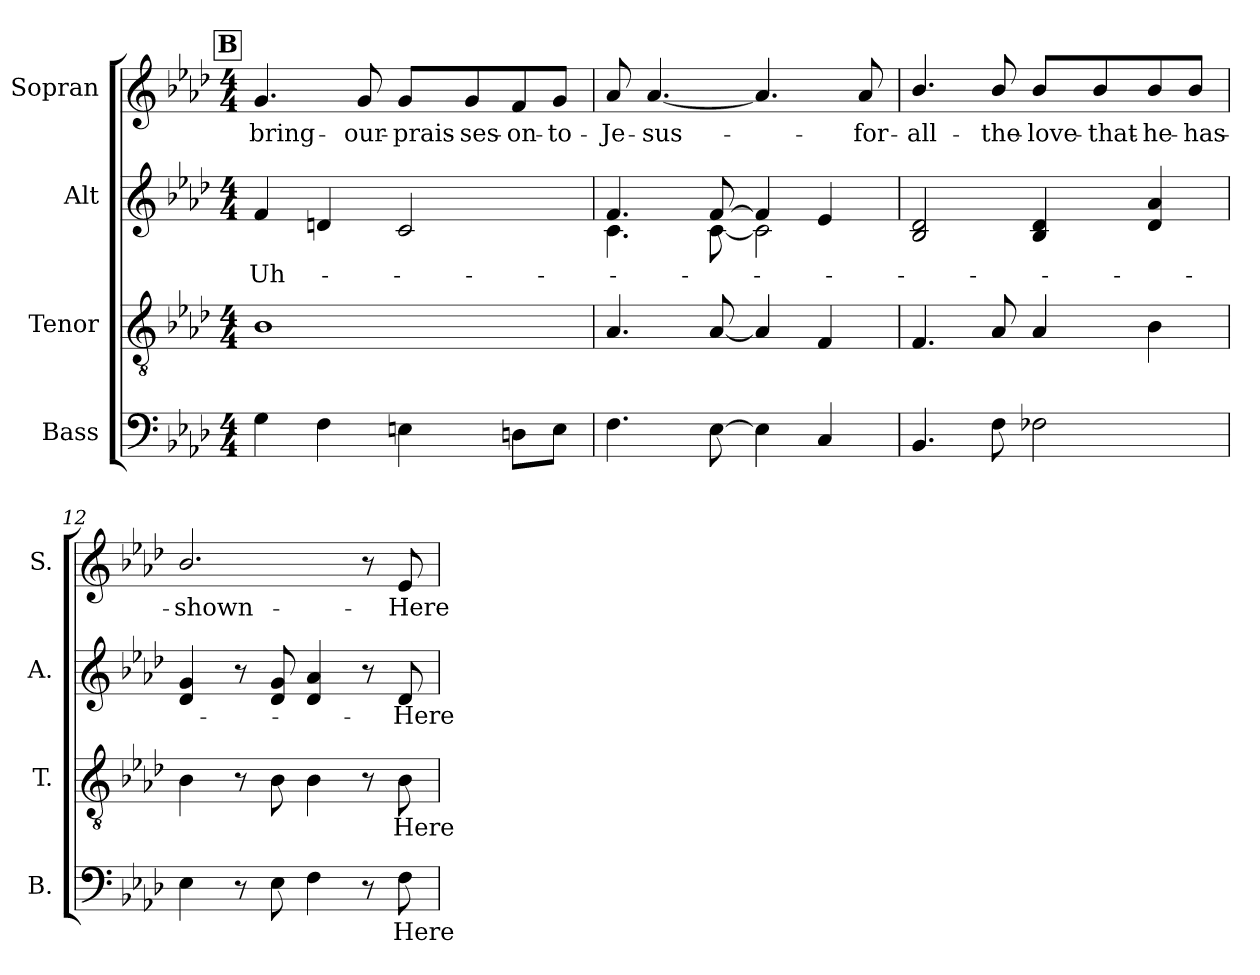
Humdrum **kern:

**kern	**text	**kern	**text	**kern	**text	**kern	**text
*part4	*part4	*part3	*part3	*part2	*part2	*part1	*part1
*staff4	*staff4	*staff3	*staff3	*staff2	*staff2	*staff1	*staff1
*I"Bass	*	*I"Tenor	*	*I"Alt	*	*I"Sopran	*
*I'B.	*	*I'T.	*	*I'A.	*	*I'S.	*
*clefF4	*	*clefGv2	*	*clefG2	*	*clefG2	*
*	*	*ITrd7c12	*	*	*	*	*
*k[b-e-a-d-]	*	*k[b-e-a-d-]	*	*k[b-e-a-d-]	*	*k[b-e-a-d-]	*
*A-:	*	*A-:	*	*A-:	*	*A-:	*
*M4/4	*	*M4/4	*	*M4/4	*	*M4/4	*
!!LO:REH:place=s1:B:color=#000000:enc=box:fs=18.1486:t=B
=9	=9	=9	=9	=9	=9	=9	=9
!	!	!	!	!	!LO:LY:b:color=#000000	!	!
!	!	!	!	!	!	!	!LO:LY:b:color=#000000
4Gi\	.	1BB-i	.	4fi/	-Uh-	4.gi/	-bring-
4Fi\	.	.	.	4dni/	.	.	.
!	!	!	!	!	!	!	!LO:LY:b:color=#000000
.	.	.	.	.	.	8gi/	-our-
!	!	!	!	!	!	!	!LO:LY:b:color=#000000
4Eni\	.	.	.	2ci/	.	8gi/L	-prais-
!	!	!	!	!	!	!	!LO:LY:b:color=#000000
.	.	.	.	.	.	8gi/	-ses-
!	!	!	!	!	!	!	!LO:LY:b:color=#000000
8Dni\L	.	.	.	.	.	8fi/	-on-
!	!	!	!	!	!	!	!LO:LY:b:color=#000000
8Ei\J	.	.	.	.	.	8gi/J	-to-
!!LO:LB:g=z
=10	=10	=10	=10	=10	=10	=10	=10
*	*	*	*	*^	*	*	*
!	!	!	!	!	!	!	!	!LO:LY:b:color=#000000
4.Fi\	.	4.AA-i/	.	4.fi/	4.ci\	.	8a-i/	-Je-
!	!	!	!	!	!	!	!	!LO:LY:b:color=#000000
.	.	.	.	.	.	.	[<4.a-i/	-sus-
[>8E-i\	.	[<8AA-i/	.	[>8fi/	[<8ci\	.	.	.
4E-i\]	.	4AA-i/]	.	4fi/]	2ci\]	.	4.a-i/]	.
4Ci/	.	4FFi/	.	4e-i/	.	.	.	.
!	!	!	!	!	!	!	!	!LO:LY:b:color=#000000
.	.	.	.	.	.	.	8a-i/	-for-
*	*	*	*	*v	*v	*	*	*
=11	=11	=11	=11	=11	=11	=11	=11
!	!	!	!	!	!	!	!LO:LY:b:color=#000000
4.BB-i/	.	4.FFi/	.	2B-i/ 2d-i	.	4.b-i/	-all-
!	!	!	!	!	!	!	!LO:LY:b:color=#000000
8Fi\	.	8AA-i/	.	.	.	8b-i/	-the-
!	!	!	!	!	!	!	!LO:LY:b:color=#000000
2F-Xi\	.	4AA-i/	.	4B-i/ 4d-i	.	8b-i/L	-love-
!	!	!	!	!	!	!	!LO:LY:b:color=#000000
.	.	.	.	.	.	8b-i/	-that-
!	!	!	!	!	!	!	!LO:LY:b:color=#000000
.	.	4BB-i\	.	4d-i/ 4a-i	.	8b-i/	-he-
!	!	!	!	!	!	!	!LO:LY:b:color=#000000
.	.	.	.	.	.	8b-i/J	-has-
=12	=12	=12	=12	=12	=12	=12	=12
!	!	!	!	!	!	!	!LO:LY:b:color=#000000
4E-i\	.	4BB-i\	.	4d-i/ 4gi	.	2.b-i/	-shown-
8r	.	8r	.	8r	.	.	.
8E-i\	.	8BB-i\	.	8d-i/ 8gi	.	.	.
4Fi\	.	4BB-i\	.	4d-i/ 4a-i	.	.	.
8r	.	8r	.	8r	.	8r	.
!	!LO:LY:b:color=#000000	!	!	!	!	!	!
!	!	!	!LO:LY:b:color=#000000	!	!	!	!
!	!	!	!	!	!LO:LY:b:color=#000000	!	!
!	!	!	!	!	!	!	!LO:LY:b:color=#000000
8Fi\	Here-	8BB-i\	Here-	8d-i/	-Here-	8e-i/	-Here-
=	=	=	=	=	=	=	=
*-	*-	*-	*-	*-	*-	*-	*-
